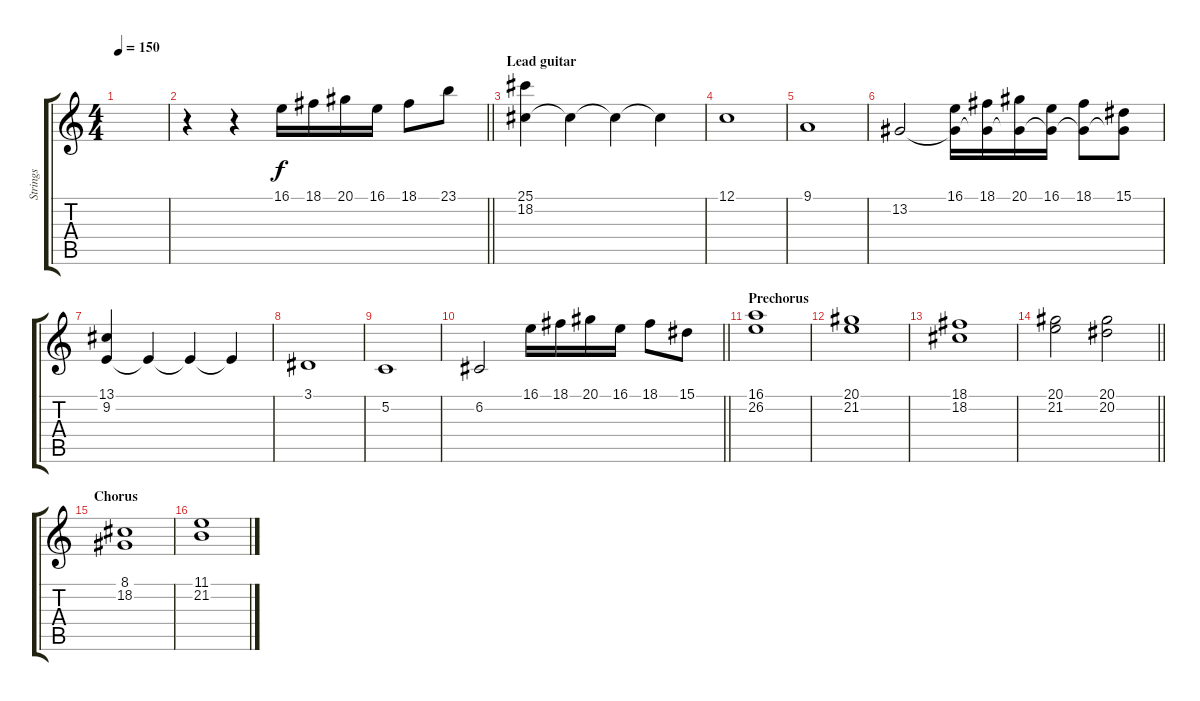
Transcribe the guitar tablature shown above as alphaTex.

\track ("Strings" "Strings") {instrument stringensemble1}
\staff {score tabs}
\tuning (C4 G3 Eb3 Bb2 F2 C2) {hide}
\ts (4 4)
\tempo 150
\clef g2
\ks c
|
\barLineRight lightlight
r.4 r.4 16.1.16 18.1.16 20.1.16 16.1.16 18.1.8 23.1.8 |
\section ("" "Lead guitar")
(25.1 18.2).4 18.2{t}.4 18.2{t}.4 18.2{t}.4 |
12.1.1 |
9.1.1 |
13.2.2 (16.1 13.2{t}).16 (18.1 13.2{t}).16 (20.1 13.2{t}).16 (16.1 13.2{t}).16 (18.1 13.2{t}).8 (15.1 13.2{t}).8 |
(13.1 9.2).4 9.2{t}.4 9.2{t}.4 9.2{t}.4 |
3.1.1 |
5.2.1 |
\barLineRight lightlight
6.2.2 16.1.16 18.1.16 20.1.16 16.1.16 18.1.8 15.1.8 |
\section ("" "Prechorus")
(16.1 26.2).1 |
(20.1 21.2).1 |
(18.1 18.2).1 |
\barLineRight lightlight
(20.1 21.2).2 (20.1 20.2).2 |
\section ("" "Chorus")
(8.1 18.2).1 |
(11.1 21.2).1
